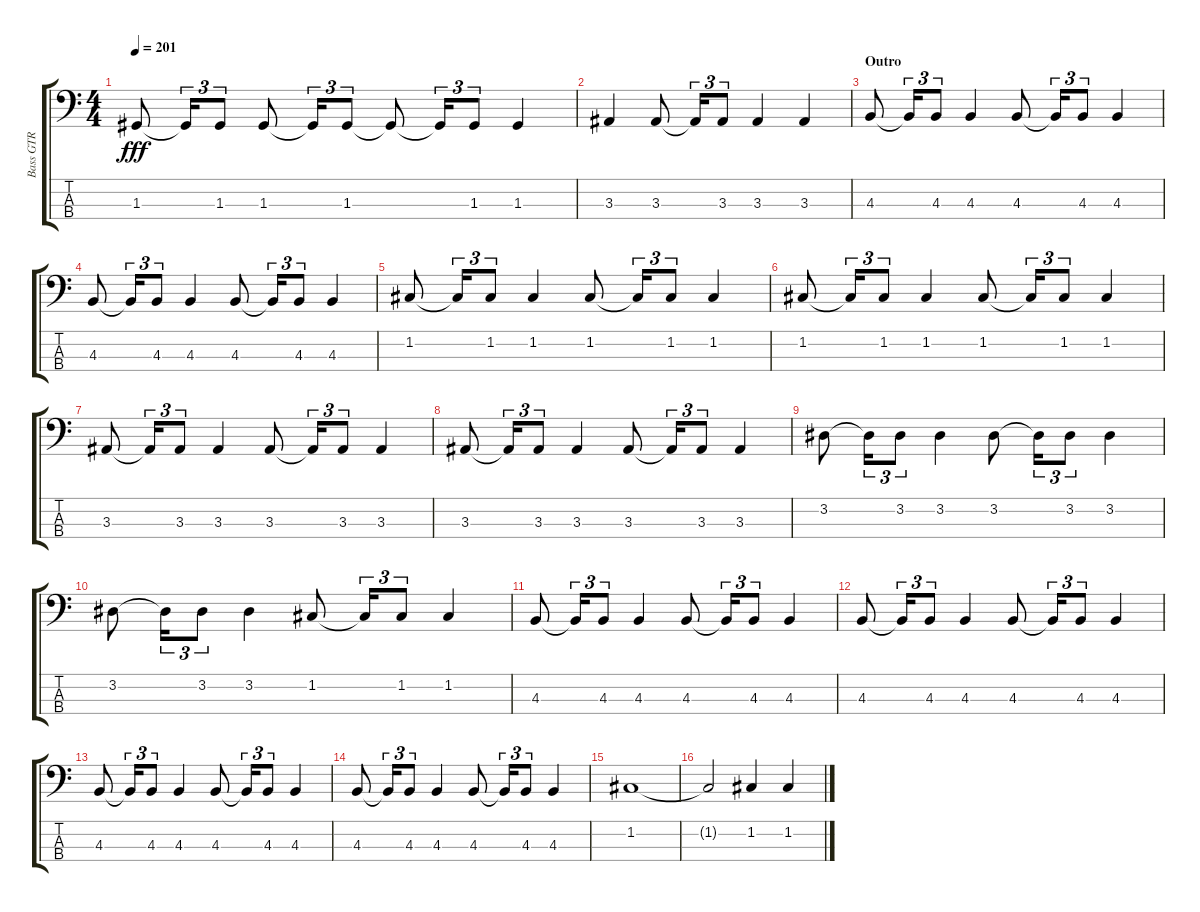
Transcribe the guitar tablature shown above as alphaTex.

\track ("Bass GTR" "Bass GTR") {instrument electricbassfinger}
\staff {score tabs}
\tuning (F2 C2 G1 C1) {hide}
\ts (4 4)
\tempo 201
\clef f4
\ks aminor
1.3.8{dy fff} 1.3{t}.16{tu (3 2)} 1.3.8{tu (3 2)} 1.3.8 1.3{t}.16{tu (3 2)} 1.3.8{tu (3 2)} 1.3{t}.8 1.3{t}.16{tu (3 2)} 1.3.8{tu (3 2)} 1.3.4 |
3.3.4 3.3.8 3.3{t}.16{tu (3 2)} 3.3.8{tu (3 2)} 3.3.4 3.3.4 |
\section ("" "Outro")
4.3.8 4.3{t}.16{tu (3 2)} 4.3.8{tu (3 2)} 4.3.4 4.3.8 4.3{t}.16{tu (3 2)} 4.3.8{tu (3 2)} 4.3.4 |
4.3.8 4.3{t}.16{tu (3 2)} 4.3.8{tu (3 2)} 4.3.4 4.3.8 4.3{t}.16{tu (3 2)} 4.3.8{tu (3 2)} 4.3.4 |
1.2.8 1.2{t}.16{tu (3 2)} 1.2.8{tu (3 2)} 1.2.4 1.2.8 1.2{t}.16{tu (3 2)} 1.2.8{tu (3 2)} 1.2.4 |
1.2.8 1.2{t}.16{tu (3 2)} 1.2.8{tu (3 2)} 1.2.4 1.2.8 1.2{t}.16{tu (3 2)} 1.2.8{tu (3 2)} 1.2.4 |
3.3.8 3.3{t}.16{tu (3 2)} 3.3.8{tu (3 2)} 3.3.4 3.3.8 3.3{t}.16{tu (3 2)} 3.3.8{tu (3 2)} 3.3.4 |
3.3.8 3.3{t}.16{tu (3 2)} 3.3.8{tu (3 2)} 3.3.4 3.3.8 3.3{t}.16{tu (3 2)} 3.3.8{tu (3 2)} 3.3.4 |
3.2.8 3.2{t}.16{tu (3 2)} 3.2.8{tu (3 2)} 3.2.4 3.2.8 3.2{t}.16{tu (3 2)} 3.2.8{tu (3 2)} 3.2.4 |
3.2.8 3.2{t}.16{tu (3 2)} 3.2.8{tu (3 2)} 3.2.4 1.2.8 1.2{t}.16{tu (3 2)} 1.2.8{tu (3 2)} 1.2.4 |
4.3.8 4.3{t}.16{tu (3 2)} 4.3.8{tu (3 2)} 4.3.4 4.3.8 4.3{t}.16{tu (3 2)} 4.3.8{tu (3 2)} 4.3.4 |
4.3.8 4.3{t}.16{tu (3 2)} 4.3.8{tu (3 2)} 4.3.4 4.3.8 4.3{t}.16{tu (3 2)} 4.3.8{tu (3 2)} 4.3.4 |
4.3.8 4.3{t}.16{tu (3 2)} 4.3.8{tu (3 2)} 4.3.4 4.3.8 4.3{t}.16{tu (3 2)} 4.3.8{tu (3 2)} 4.3.4 |
4.3.8 4.3{t}.16{tu (3 2)} 4.3.8{tu (3 2)} 4.3.4 4.3.8 4.3{t}.16{tu (3 2)} 4.3.8{tu (3 2)} 4.3.4 |
1.2.1 |
1.2{t}.2 1.2.4 1.2.4
